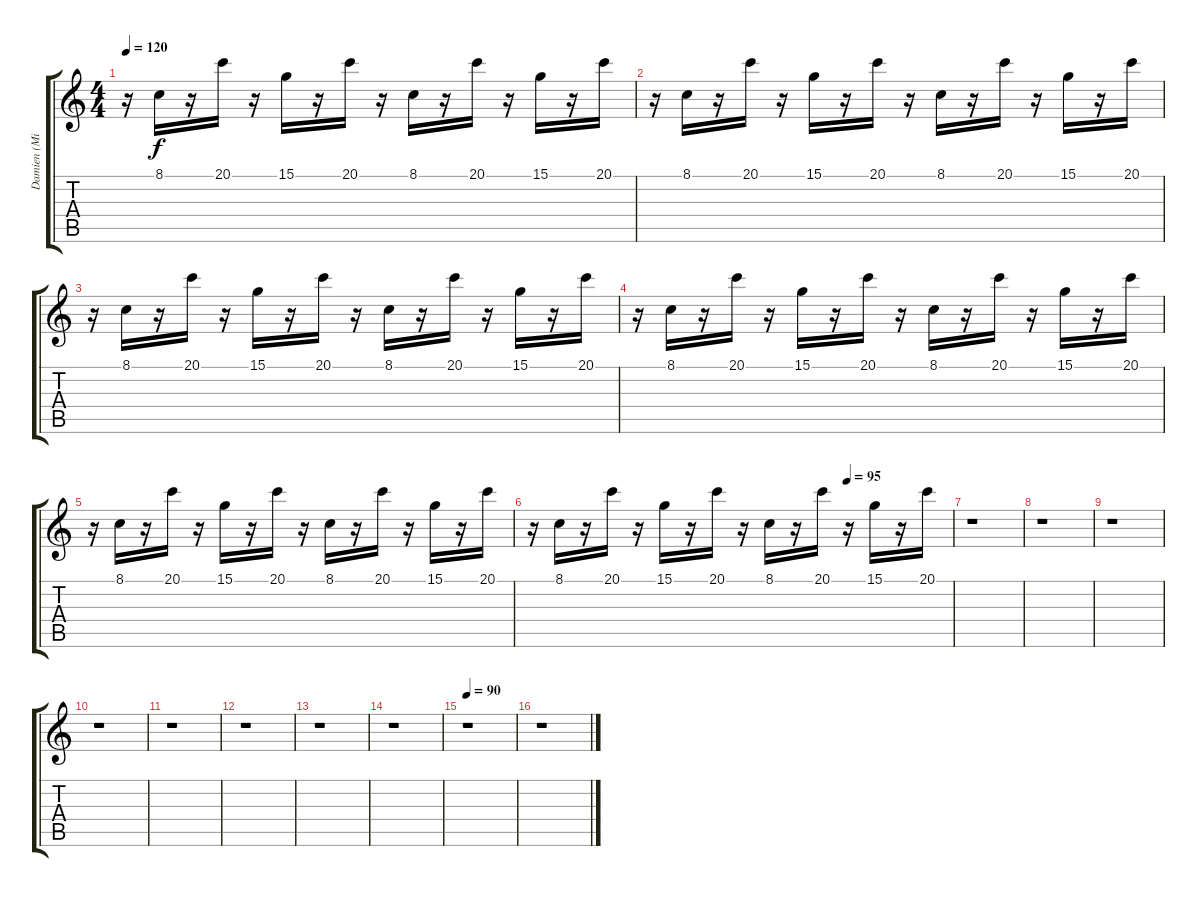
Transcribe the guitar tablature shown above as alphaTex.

\track ("Damien (MidKeyb)" "Damien (Mi") {instrument viola}
\staff {score tabs}
\tuning (E4 B3 G3 D3 A2 D2) {hide}
\ts (4 4)
\tempo 120
\clef g2
\ks c
r.16{dy f} 8.1.16 r.16 20.1.16 r.16 15.1.16 r.16 20.1.16 r.16 8.1.16 r.16 20.1.16 r.16 15.1.16 r.16 20.1.16 |
r.16 8.1.16 r.16 20.1.16 r.16 15.1.16 r.16 20.1.16 r.16 8.1.16 r.16 20.1.16 r.16 15.1.16 r.16 20.1.16 |
r.16 8.1.16 r.16 20.1.16 r.16 15.1.16 r.16 20.1.16 r.16 8.1.16 r.16 20.1.16 r.16 15.1.16 r.16 20.1.16 |
r.16 8.1.16 r.16 20.1.16 r.16 15.1.16 r.16 20.1.16 r.16 8.1.16 r.16 20.1.16 r.16 15.1.16 r.16 20.1.16 |
r.16 8.1.16 r.16 20.1.16 r.16 15.1.16 r.16 20.1.16 r.16 8.1.16 r.16 20.1.16 r.16 15.1.16 r.16 20.1.16 |
\tempo (95 0.75)
r.16 8.1.16 r.16 20.1.16 r.16 15.1.16 r.16 20.1.16 r.16 8.1.16 r.16 20.1.16 r.16 15.1.16 r.16 20.1.16 |
r.1 |
r.1 |
r.1 |
r.1 |
r.1 |
r.1 |
r.1 |
r.1 |
\tempo 90
r.1 |
r.1
